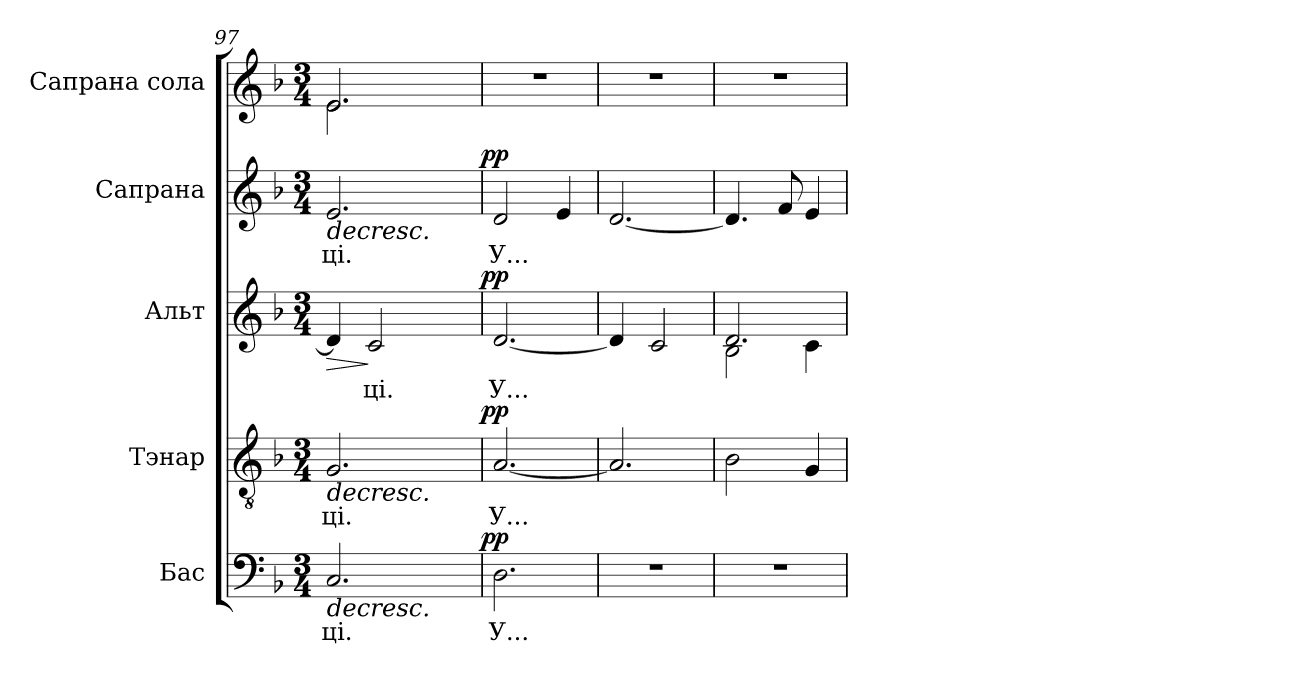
**kern	**text	**dynam	**kern	**text	**dynam	**kern	**text	**dynam	**kern	**text	**dynam	**kern
*part5	*part5	*part5	*part4	*part4	*part4	*part3	*part3	*part3	*part2	*part2	*part2	*part1
*staff5	*staff5	*staff5	*staff4	*staff4	*staff4	*staff3	*staff3	*staff3	*staff2	*staff2	*staff2	*staff1
*I"Бас	*	*	*I"Тэнар	*	*	*I"Альт	*	*	*I"Сапрана	*	*	*I"Сапрана сола
*clefF4	*	*	*clefGv2	*	*	*clefG2	*	*	*clefG2	*	*	*clefG2
*	*	*	*ITrd7c12	*	*	*	*	*	*	*	*	*
*k[b-]	*	*	*k[b-]	*	*	*k[b-]	*	*	*k[b-]	*	*	*k[b-]
*F:	*	*	*F:	*	*	*F:	*	*	*F:	*	*	*F:
*M3/4	*	*	*M3/4	*	*	*M3/4	*	*	*M3/4	*	*	*M3/4
=97	=97	=97	=97	=97	=97	=97	=97	=97	=97	=97	=97	=97
!	!LO:LY:b:color=#000000	!LO:HP:b	!	!	!	!	!	!	!	!	!	!
!	!	!	!	!LO:LY:b:color=#000000	!LO:HP:b	!	!	!LO:HP:b	!	!	!	!
!	!	!	!	!	!	!	!	!	!	!LO:LY:b:color=#000000	!LO:HP:b	!
*^	*	*	*^	*	*	*^	*	*	*^	*	*	*^
2.Ci/	2ryy	-ці.	>	2.GGi/	2ryy	-ці.	>	4di/]	2ryy	.	>	2.ei/	2ryy	-ці.	>	2.ei/	2.ei\
!	!	!	!	!	!	!	!	!	!	!LO:LY:b:color=#000000	!	!	!	!	!	!	!
.	.	.	.	.	.	.	.	2ci/	.	-ці.	]	.	.	.	.	.	.
.	8ryy	.	.	.	8ryy	.	.	.	8ryy	.	.	.	8ryy	.	.	.	.
.	16ryy	.	.	.	16ryy	.	.	.	16ryy	.	.	.	16ryy	.	.	.	.
.	32ryy	.	.	.	32ryy	.	.	.	32ryy	.	.	.	32ryy	.	.	.	.
.	64ryy	.	.	.	64ryy	.	.	.	64ryy	.	.	.	64ryy	.	.	.	.
.	128...ryy	.	.	.	128...ryy	.	.	.	128...ryy	.	.	.	128...ryy	.	.	.	.
.	1024ryy	.	pp	.	1024ryy	.	pp	.	1024ryy	.	pp	.	1024ryy	.	pp	.	.
*	*	*	*	*	*	*	*	*	*	*	*	*	*	*	*	*v	*v
.	.	.	]	.	.	.	]	.	.	.	.	.	.	.	]	.
*v	*v	*	*	*	*	*	*	*v	*v	*	*	*v	*v	*	*	*
*	*	*	*v	*v	*	*	*	*	*	*	*	*	*
=98	=98	=98	=98	=98	=98	=98	=98	=98	=98	=98	=98	=98
*^	*	*	*^	*	*	*^	*	*	*^	*	*	*
!	!	!LO:LY:b:color=#000000	!	!	!	!	!	!	!	!	!	!	!	!	!	!
*v	*v	*	*	*	*	*	*	*v	*v	*	*	*v	*v	*	*	*
*	*	*	*v	*v	*	*	*	*	*	*	*	*	*
*^	*	*	*^	*	*	*^	*	*	*^	*	*	*
!	!	!	!	!	!	!LO:LY:b:color=#000000	!	!	!	!	!	!	!	!	!	!
*v	*v	*	*	*	*	*	*	*v	*v	*	*	*v	*v	*	*	*
*	*	*	*v	*v	*	*	*	*	*	*	*	*	*
*^	*	*	*^	*	*	*^	*	*	*^	*	*	*
!	!	!	!	!	!	!	!	!	!	!LO:LY:b:color=#000000	!	!	!	!	!	!
*v	*v	*	*	*	*	*	*	*v	*v	*	*	*v	*v	*	*	*
*	*	*	*v	*v	*	*	*	*	*	*	*	*	*
*^	*	*	*^	*	*	*^	*	*	*^	*	*	*
!	!	!	!	!	!	!	!	!	!	!	!	!	!	!LO:LY:b:color=#000000	!	!LO:N:vis=1
*v	*v	*	*	*	*	*	*	*v	*v	*	*	*v	*v	*	*	*
*	*	*	*v	*v	*	*	*	*	*	*	*	*	*
2.Di\	У...	.	[<2.AAi/	У...	.	[<2.di/	У...	.	2di/	У...	.	2.r
.	.	.	.	.	.	.	.	.	4ei/	.	.	.
=99	=99	=99	=99	=99	=99	=99	=99	=99	=99	=99	=99	=99
!LO:N:vis=1	!	!	!	!	!	!	!	!	!	!	!	!LO:N:vis=1
2.r	.	.	2.AAi/]	.	.	4di/]	.	.	[<2.di/	.	.	2.r
.	.	.	.	.	.	2ci/	.	.	.	.	.	.
!!LO:LB:g=z
=100	=100	=100	=100	=100	=100	=100	=100	=100	=100	=100	=100	=100
!LO:N:vis=1	!	!	!	!	!	!	!	!	!	!	!	!LO:N:vis=1
*	*	*	*	*	*	*^	*	*	*	*	*	*
2.r	.	.	2BB-i\	.	.	2.di/	2B-i\	.	.	4.di/]	.	.	2.r
.	.	.	.	.	.	.	.	.	.	8fi/	.	.	.
.	.	.	4GGi/	.	.	.	4ci\	.	.	4ei/	.	.	.
*	*	*	*	*	*	*v	*v	*	*	*	*	*	*
=	=	=	=	=	=	=	=	=	=	=	=	=
*-	*-	*-	*-	*-	*-	*-	*-	*-	*-	*-	*-	*-
